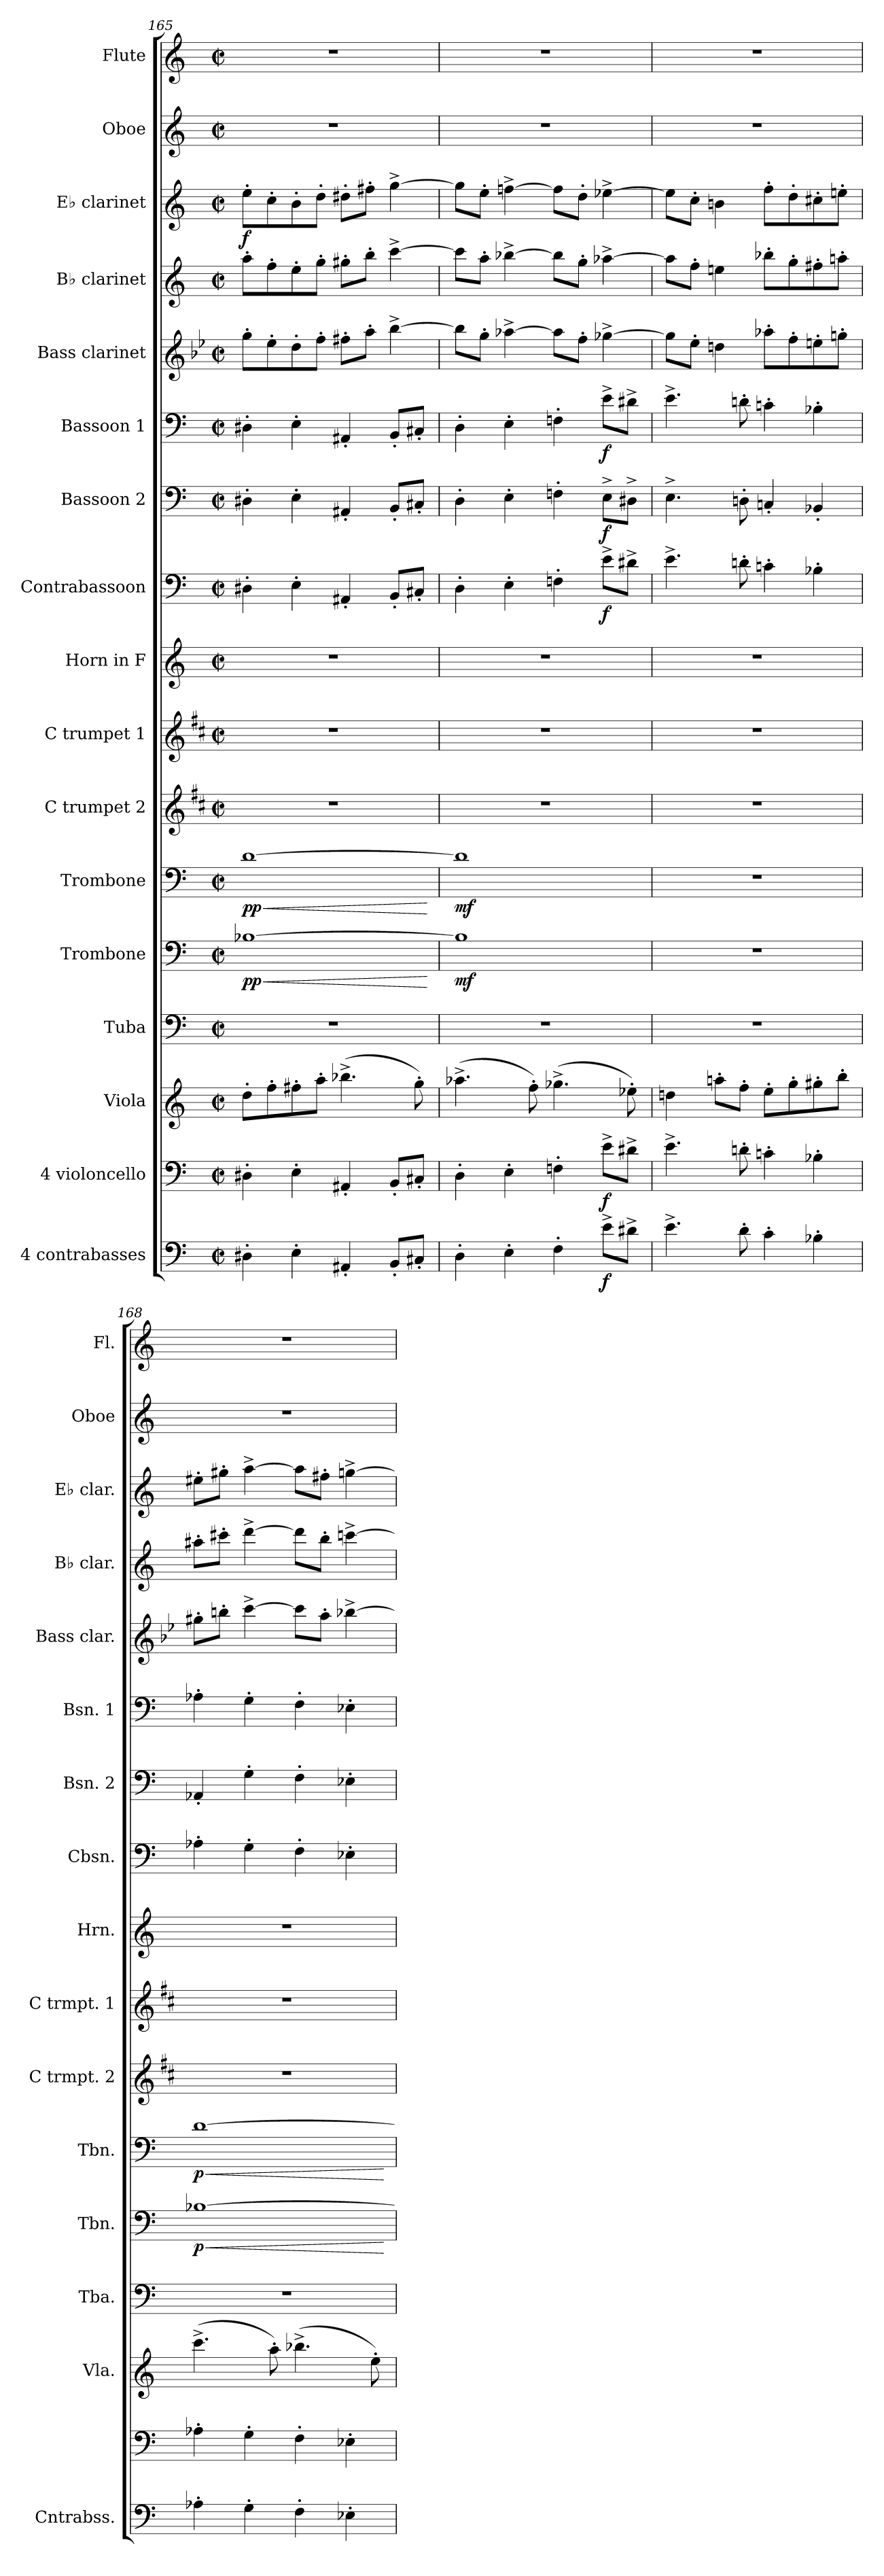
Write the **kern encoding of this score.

**kern	**dynam	**kern	**dynam	**kern	**kern	**kern	**dynam	**kern	**dynam	**kern	**kern	**kern	**kern	**dynam	**kern	**dynam	**kern	**dynam	**kern	**kern	**kern	**dynam	**kern	**kern
*part17	*part17	*part16	*part16	*part15	*part14	*part13	*part13	*part12	*part12	*part11	*part10	*part9	*part8	*part8	*part7	*part7	*part6	*part6	*part5	*part4	*part3	*part3	*part2	*part1
*staff17	*staff17	*staff16	*staff16	*staff15	*staff14	*staff13	*staff13	*staff12	*staff12	*staff11	*staff10	*staff9	*staff8	*staff8	*staff7	*staff7	*staff6	*staff6	*staff5	*staff4	*staff3	*staff3	*staff2	*staff1
*I"4 contrabasses	*	*I"4 violoncello	*	*I"Viola	*I"Tuba	*I"Trombone	*	*I"Trombone	*	*I"C trumpet 2	*I"C trumpet 1	*I"Horn in F	*I"Contrabassoon	*	*I"Bassoon 2	*	*I"Bassoon 1	*	*I"Bass clarinet	*I"B♭ clarinet	*I"E♭ clarinet	*	*I"Oboe	*I"Flute
*I'Cntrabss.	*	*	*	*I'Vla.	*I'Tba.	*I'Tbn.	*	*I'Tbn.	*	*I'C trmpt. 2	*I'C trmpt. 1	*I'Hrn.	*I'Cbsn.	*	*I'Bsn. 2	*	*I'Bsn. 1	*	*I'Bass clar.	*I'B♭ clar.	*I'E♭ clar.	*	*I'Oboe	*I'Fl.
*clefF4	*	*clefF4	*	*clefG2	*clefF4	*clefF4	*	*clefF4	*	*clefG2	*clefG2	*clefG2	*clefF4	*	*clefF4	*	*clefF4	*	*clefG2	*clefG2	*clefG2	*	*clefG2	*clefG2
*ITrd7c12	*	*	*	*	*	*	*	*	*	*ITrd1c2	*ITrd1c2	*ITrd4c7	*ITrd7c12	*	*	*	*	*	*ITrd8c14	*ITrd1c2	*ITrd-2c-3	*	*	*
*k[]	*	*k[]	*	*k[]	*k[]	*k[]	*	*k[]	*	*k[]	*k[]	*k[b-]	*k[]	*	*k[]	*	*k[]	*	*k[b-e-]	*k[b-e-]	*k[b-e-a-]	*	*k[]	*k[]
*M2/2	*	*M2/2	*	*M2/2	*M2/2	*M2/2	*	*M2/2	*	*M2/2	*M2/2	*M2/2	*M2/2	*	*M2/2	*	*M2/2	*	*M2/2	*M2/2	*M2/2	*	*M2/2	*M2/2
*met(c|)	*	*met(c|)	*	*met(c|)	*met(c|)	*met(c|)	*	*met(c|)	*	*met(c|)	*met(c|)	*met(c|)	*met(c|)	*	*met(c|)	*	*met(c|)	*	*met(c|)	*met(c|)	*met(c|)	*	*met(c|)	*met(c|)
=165	=165	=165	=165	=165	=165	=165	=165	=165	=165	=165	=165	=165	=165	=165	=165	=165	=165	=165	=165	=165	=165	=165	=165	=165
!	!	!	!	!	!	!	!LO:HP:b	!	!LO:HP:b	!	!	!	!	!	!	!	!	!	!	!	!	!	!	!
!	!	!	!	!	!	!	!LO:DY:n=1:b	!	!LO:DY:n=1:b	!	!	!	!	!	!	!	!	!	!	!	!	!LO:DY:b	!	!
4DD#X'\	.	4D#X'\	.	8dd'\L	1r	[1B-X	< pp	[1d	< pp	1r	1r	1r	4DD#X'\	.	4D#X'\	.	4D#X'\	.	8g'\L	8gg'\L	8gg'\L	f	1r	1r
.	.	.	.	8ff'\	.	.	.	.	.	.	.	.	.	.	.	.	.	.	8e-'\	8ee-'\	8ee-'\	.	.	.
4EE'\	.	4E'\	.	8ff#X'\	.	.	.	.	.	.	.	.	4EE'\	.	4E'\	.	4E'\	.	8d'\	8dd'\	8dd'\	.	.	.
.	.	.	.	8aa'\J	.	.	.	.	.	.	.	.	.	.	.	.	.	.	8f'\J	8ff'\J	8ff'\J	.	.	.
4AAA#X'/	.	4AA#X'/	.	(>4.bb-X^\	.	.	.	.	.	.	.	.	4AAA#X'/	.	4AA#X'/	.	4AA#X'/	.	8f#X'\L	8ff#X'\L	8ff#X'\L	.	.	.
.	.	.	.	.	.	.	.	.	.	.	.	.	.	.	.	.	.	.	8a'\J	8aa'\J	8aan'\J	.	.	.
8BBB'/L	.	8BB'/L	.	.	.	.	.	.	.	.	.	.	8BBB'/L	.	8BB'/L	.	8BB'/L	.	[4b-^\	[4bb-^\	[4bb-^\	.	.	.
8CC#X'/J	.	8C#X'/J	.	8gg'\)	.	.	.	.	.	.	.	.	8CC#X'/J	.	8C#X'/J	.	8C#X'/J	.	.	.	.	.	.	.
.	.	.	.	.	.	.	[	.	[	.	.	.	.	.	.	.	.	.	.	.	.	.	.	.
=166	=166	=166	=166	=166	=166	=166	=166	=166	=166	=166	=166	=166	=166	=166	=166	=166	=166	=166	=166	=166	=166	=166	=166	=166
!	!	!	!	!	!	!	!LO:DY:b	!	!LO:DY:b	!	!	!	!	!	!	!	!	!	!	!	!	!	!	!
4DD'\	.	4D'\	.	(>4.aa-X^\	1r	1B-]	mf	1d]	mf	1r	1r	1r	4DD'\	.	4D'\	.	4D'\	.	8b-\L]	8bb-\L]	8bb-\L]	.	1r	1r
.	.	.	.	.	.	.	.	.	.	.	.	.	.	.	.	.	.	.	8g'\J	8gg'\J	8gg'\J	.	.	.
4EE'\	.	4E'\	.	.	.	.	.	.	.	.	.	.	4EE'\	.	4E'\	.	4E'\	.	[4a-X^\	[4aa-X^\	[4aa-X^\	.	.	.
.	.	.	.	8ff'\)	.	.	.	.	.	.	.	.	.	.	.	.	.	.	.	.	.	.	.	.
4FF'\	.	4Fn'\	.	(>4.gg-X^\	.	.	.	.	.	.	.	.	4FFn'\	.	4Fn'\	.	4Fn'\	.	8a-\L]	8aa-\L]	8aa-\L]	.	.	.
.	.	.	.	.	.	.	.	.	.	.	.	.	.	.	.	.	.	.	8f'\J	8ff'\J	8ff'\J	.	.	.
!	!LO:DY:b	!	!LO:DY:b	!	!	!	!	!	!	!	!	!	!	!LO:DY:b	!	!LO:DY:b	!	!LO:DY:b	!	!	!	!	!	!
8E^\L	f	8e^\L	f	.	.	.	.	.	.	.	.	.	8E^\L	f	8E^\L	f	8e^\L	f	[4g-X^\	[4gg-X^\	[4gg-X^\	.	.	.
8D#X^\J	.	8d#X^\J	.	8ee-X'\)	.	.	.	.	.	.	.	.	8D#X^\J	.	8D#X^\J	.	8d#X^\J	.	.	.	.	.	.	.
=167	=167	=167	=167	=167	=167	=167	=167	=167	=167	=167	=167	=167	=167	=167	=167	=167	=167	=167	=167	=167	=167	=167	=167	=167
4.E^\	.	4.e^\	.	4ddn\	1r	1r	.	1r	.	1r	1r	1r	4.E^\	.	4.E^\	.	4.e^\	.	8g-\L]	8gg-\L]	8gg-\L]	.	1r	1r
.	.	.	.	.	.	.	.	.	.	.	.	.	.	.	.	.	.	.	8e-'\J	8ee-'\J	8ee-'\J	.	.	.
.	.	.	.	8aan'\L	.	.	.	.	.	.	.	.	.	.	.	.	.	.	4dn\	4ddn\	4ddn\	.	.	.
8D'\	.	8dn'\	.	8ff'\J	.	.	.	.	.	.	.	.	8Dn'\	.	8Dn'\	.	8dn'\	.	.	.	.	.	.	.
4C'\	.	4cn'\	.	8ee'\L	.	.	.	.	.	.	.	.	4Cn'\	.	4Cn'/	.	4cn'\	.	8a-X'\L	8aa-X'\L	8aa-'\L	.	.	.
.	.	.	.	8gg'\	.	.	.	.	.	.	.	.	.	.	.	.	.	.	8f'\	8ff'\	8ff'\	.	.	.
4BB-X'\	.	4B-X'\	.	8gg#X'\	.	.	.	.	.	.	.	.	4BB-X'\	.	4BB-X'/	.	4B-X'\	.	8en'\	8een'\	8een'\	.	.	.
.	.	.	.	8bb'\J	.	.	.	.	.	.	.	.	.	.	.	.	.	.	8gn'\J	8ggn'\J	8ggn'\J	.	.	.
!!LO:PB:g=z
=168	=168	=168	=168	=168	=168	=168	=168	=168	=168	=168	=168	=168	=168	=168	=168	=168	=168	=168	=168	=168	=168	=168	=168	=168
!	!	!	!	!	!	!	!LO:HP:b	!	!LO:HP:b	!	!	!	!	!	!	!	!	!	!	!	!	!	!	!
!	!	!	!	!	!	!	!LO:DY:n=1:b	!	!LO:DY:n=1:b	!	!	!	!	!	!	!	!	!	!	!	!	!	!	!
4AA-X'\	.	4A-X'\	.	(>4.ccc^\	1r	[1B-X	< p	[1d	< p	1r	1r	1r	4AA-X'\	.	4AA-X'/	.	4A-X'\	.	8g#X'\L	8gg#X'\L	8gg#X'\L	.	1r	1r
.	.	.	.	.	.	.	.	.	.	.	.	.	.	.	.	.	.	.	8bn'\J	8bbn'\J	8bbn'\J	.	.	.
4GG'\	.	4G'\	.	.	.	.	.	.	.	.	.	.	4GG'\	.	4G'\	.	4G'\	.	[4cc^\	[4ccc^\	[4ccc^\	.	.	.
.	.	.	.	8aa'\)	.	.	.	.	.	.	.	.	.	.	.	.	.	.	.	.	.	.	.	.
4FF'\	.	4F'\	.	(>4.bb-X^\	.	.	.	.	.	.	.	.	4FF'\	.	4F'\	.	4F'\	.	8cc\L]	8ccc\L]	8ccc\L]	.	.	.
.	.	.	.	.	.	.	.	.	.	.	.	.	.	.	.	.	.	.	8a'\J	8aa'\J	8aan'\J	.	.	.
4EE-X'\	.	4E-X'\	.	.	.	.	.	.	.	.	.	.	4EE-X'\	.	4E-X'\	.	4E-X'\	.	[4b-X^\	[4bb-X^\	[4bb-X^\	.	.	.
.	.	.	.	8ee'\)	.	.	.	.	.	.	.	.	.	.	.	.	.	.	.	.	.	.	.	.
.	.	.	.	.	.	.	[	.	[	.	.	.	.	.	.	.	.	.	.	.	.	.	.	.
=	=	=	=	=	=	=	=	=	=	=	=	=	=	=	=	=	=	=	=	=	=	=	=	=
*-	*-	*-	*-	*-	*-	*-	*-	*-	*-	*-	*-	*-	*-	*-	*-	*-	*-	*-	*-	*-	*-	*-	*-	*-
